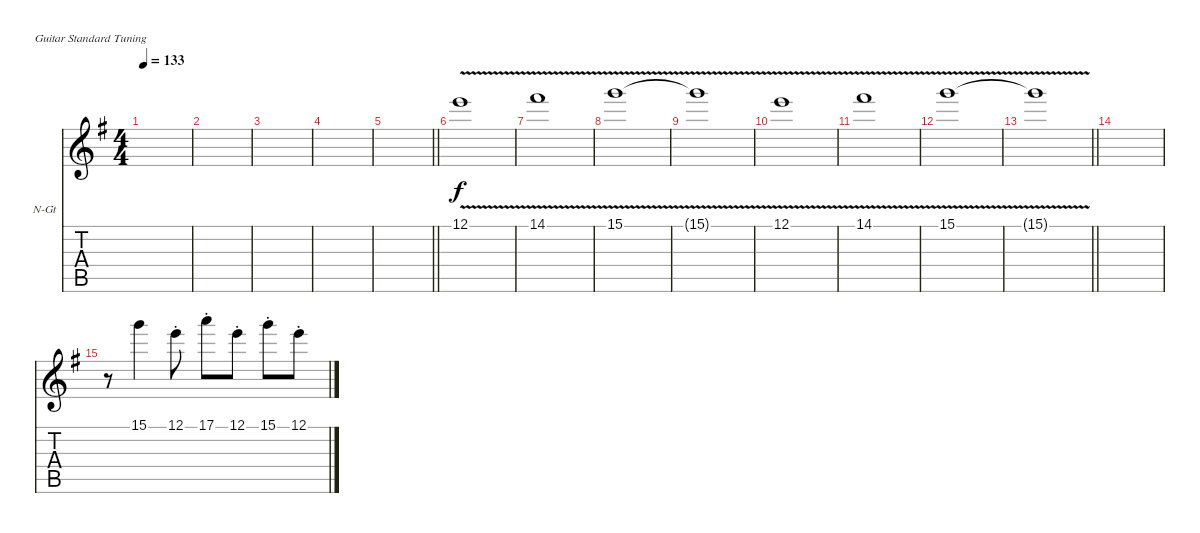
\defaultSystemsLayout 4
\bracketExtendMode nobrackets
\firstSystemTrackNameOrientation horizontal
\otherSystemsTrackNameOrientation horizontal
\track ("орган" "N-Gt") {instrument acousticguitarnylon}
\staff {score tabs}
\tuning (E4 B3 G3 D3 A2 E2)
\ts (4 4)
\tempo 133
\clef g2
\scale
0.333333
\ks eminor
|
\scale
0.333333 |
\scale
0.333333 |
\scale
0.333333 |
\scale
0.333333
\barLineRight lightlight
|
\scale
0.333333 12.1{v}.1 |
\scale
0.333333 14.1{v}.1 |
\scale
0.333333 15.1{v}.1 |
\scale
0.333333 15.1{v t}.1 |
\scale
0.333333 12.1{v}.1 |
\scale
0.333333 14.1{v}.1 |
\scale
0.333333 15.1{v}.1 |
\scale
0.333333
\barLineRight lightlight
15.1{v t}.1 |
\scale
0.333333 |
\scale
0.333333 r.8 15.1.4 12.1{st}.8 17.1{st}.8 12.1{st}.8 15.1{st}.8 12.1{st}.8 |
\scale
0.333333
